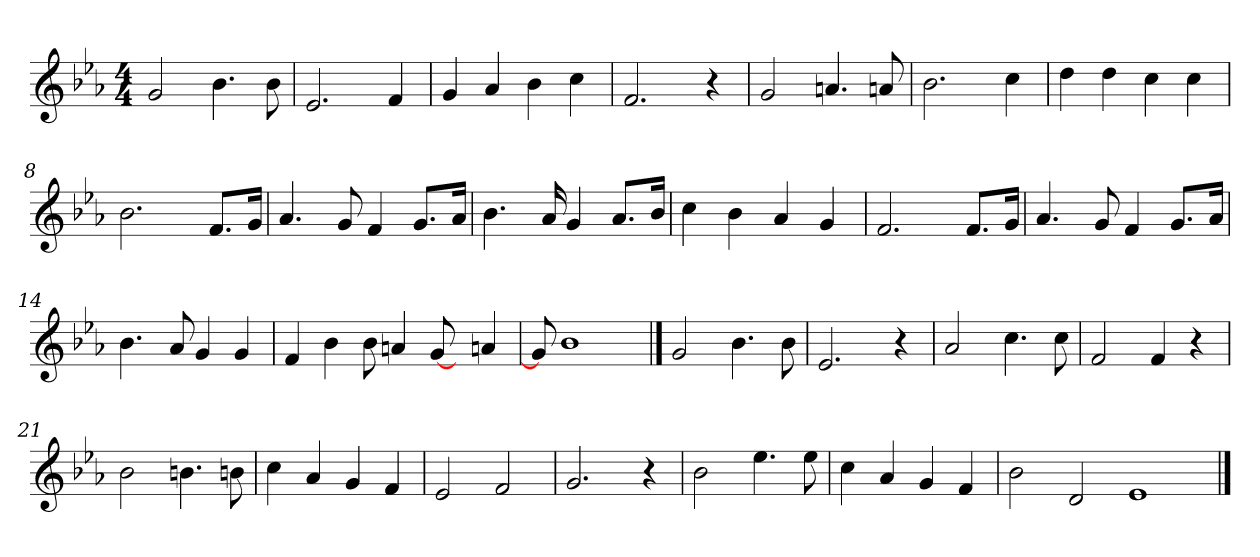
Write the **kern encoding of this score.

**kern
*part1
*staff1
*clefG2
*k[b-e-a-]
*E-:
*M4/4
=1
2g
4.b-
8b-
=2
2.e-
4f
=3
4g
4a-
4b-
4cc
=4
2.f
4r
=5
2g
4.an
8an
=6
2.b-
4cc
=7
4dd
4dd
4cc
4cc
=8
2.b-
8.f/L
16g/Jk
=9
4.a-
8g
4f
8.g/L
16a-/Jk
=10
4.b-
16a-
4g
8.a-/L
16b-/Jk
=11
4cc
4b-
4a-
4g
=12
2.f
8.f/L
16g/Jk
=13
4.a-
8g
4f
8.g/L
16a-/Jk
=14
4.b-
8a-
4g
4g
=15
4f
4b-
8b-
4an
[8g
8ryy
4an
=16
8g]
1b-
==17
2g
4.b-
8b-
=18
2.e-
4r
=19
2a-
4.cc
8cc
=20
2f
4f
4r
=21
2b-
4.bn
8bn
=22
4cc
4a-
4g
4f
=23
2e-
2f
=24
2.g
4r
=25
2b-
4.ee-
8ee-
=26
4cc
4a-
4g
4f
=27
2b-
2d
1e-
==
*-
